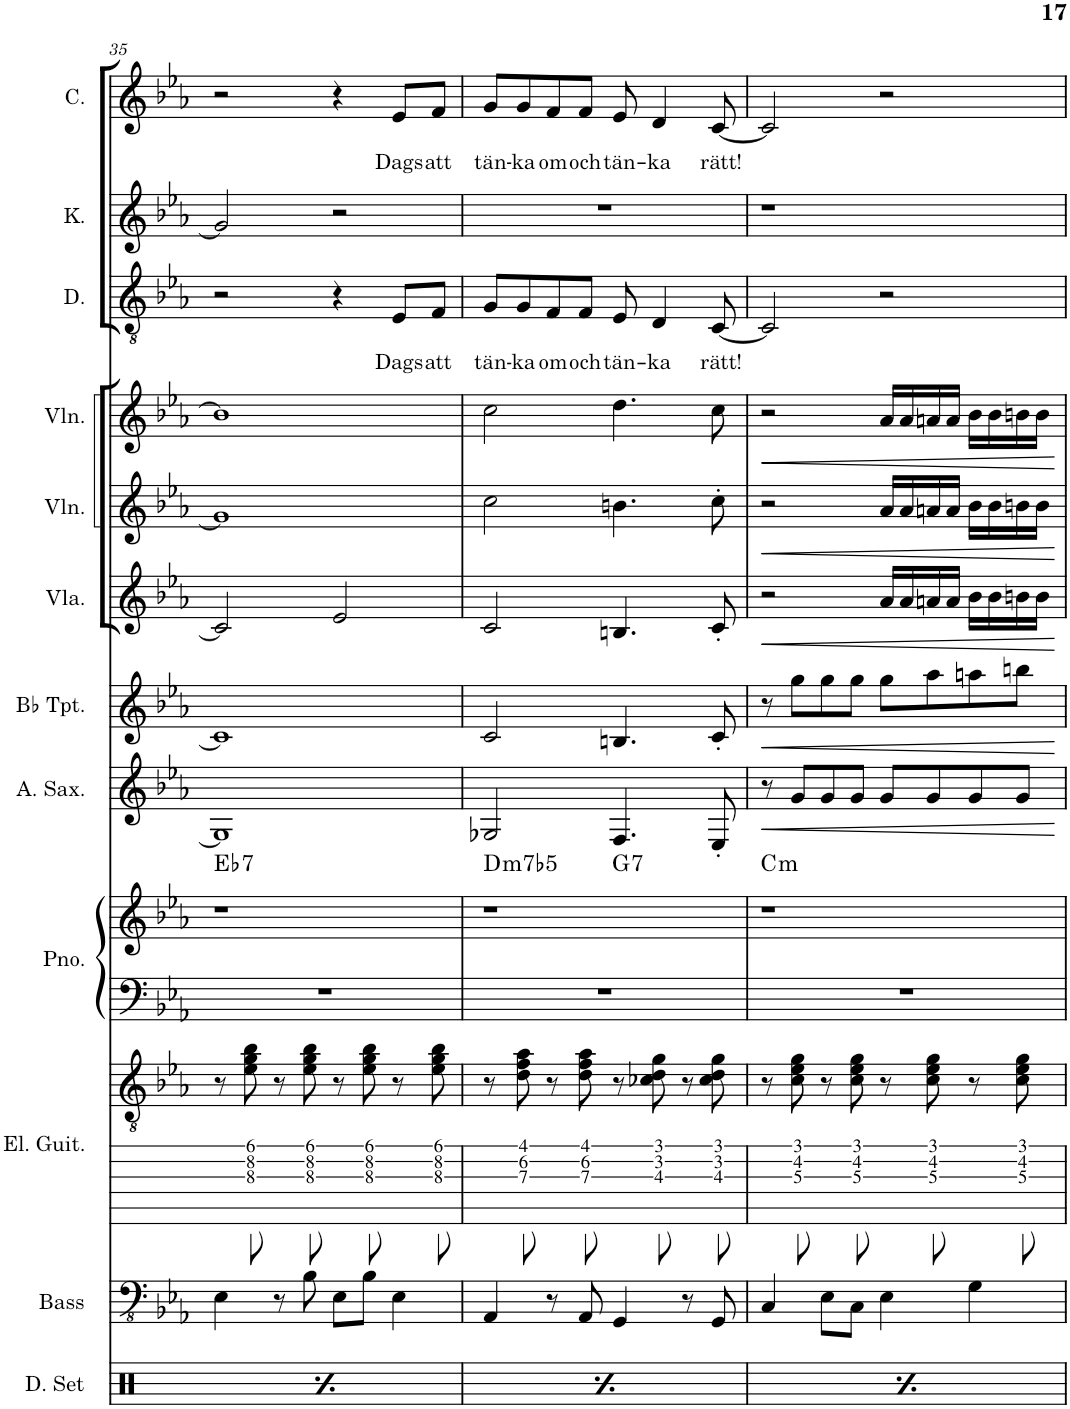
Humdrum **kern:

**kern	**kern	**kern	**kern	**kern	**kern	**harte	**kern	**dynam	**kern	**dynam	**kern	**dynam	**kern	**dynam	**kern	**dynam	**kern	**text	**kern	**kern	**text
*part12	*part11	*part10	*part10	*part9	*part9	*part9	*part8	*part8	*part7	*part7	*part6	*part6	*part5	*part5	*part4	*part4	*part3	*part3	*part2	*part1	*part1
*staff14	*staff13	*staff12	*staff11	*staff10	*staff9	*	*staff8	*staff8	*staff7	*staff7	*staff6	*staff6	*staff5	*staff5	*staff4	*staff4	*staff3	*staff3	*staff2	*staff1	*staff1
*I"Drumset	*I"Abborre	*I"Electric Guitar	*	*I"Piano	*	*	*I"Alto Saxophone	*	*I"Bb Trumpet	*	*I"Viola	*	*I"Violin	*	*I"Violin	*	*I"Charles	*	*I"Kate	*I"Charlotte	*
*I'D. Set	*	*I'El. Guit.	*	*I'Pno.	*	*	*I'A. Sax.	*	*I'Bb Tpt.	*	*I'Vla.	*	*I'Vln.	*	*I'Vln.	*	*	*	*I'K.	*I'C.	*
!!LO:PB:g=z
*clefX	*clefFv4	*	*clefGv2	*clefF4	*clefG2	*	*clefG2	*	*clefG2	*	*clefG2	*	*clefG2	*	*clefG2	*	*clefGv2	*	*clefG2	*clefG2	*
*	*	*	*	*	*	*	*ITrd5c9	*	*ITrd1c2	*	*	*	*	*	*	*	*	*	*	*	*
*k[]	*k[b-e-a-]	*k[b-e-a-]	*k[b-e-a-]	*k[b-e-a-]	*k[b-e-a-]	*	*k[b-e-a-]	*	*k[b-e-a-]	*	*k[b-e-a-]	*	*k[b-e-a-]	*	*k[b-e-a-]	*	*k[b-e-a-]	*	*k[b-e-a-]	*k[b-e-a-]	*
*M4/4	*M4/4	*M4/4	*M4/4	*M4/4	*M4/4	*	*M4/4	*	*M4/4	*	*M4/4	*	*M4/4	*	*M4/4	*	*M4/4	*	*M4/4	*M4/4	*
=35	=35	=35	=35	=35	=35	=35	=35	=35	=35	=35	=35	=35	=35	=35	=35	=35	=35	=35	=35	=35	=35
!	!	!	!	!	!	!LO:H:kt=7	!	!	!	!	!	!	!	!	!	!	!	!	!	!	!
4Rcc/	4EE-\	8r	8r	1r	1r	Eb:7	1G]	.	1c#]	.	2c#/]	.	1g]	.	1b-]	.	2r	.	2g/]	2r	.
.	.	8e-\ 8g\ 8b-\	8e-\ 8g\ 8b-\	.	.	.	.	.	.	.	.	.	.	.	.	.	.	.	.	.	.
!LO:N:head=diamond	!	!	!	!	!	!	!	!	!	!	!	!	!	!	!	!	!	!	!	!	!
4Rdd/	8r	8r	8r	.	.	.	.	.	.	.	.	.	.	.	.	.	.	.	.	.	.
.	8BB-\	8e-\ 8g\ 8b-\	8e-\ 8g\ 8b-\	.	.	.	.	.	.	.	.	.	.	.	.	.	.	.	.	.	.
4Rcc/	8EE-\L	8r	8r	.	.	.	.	.	.	.	2e-/	.	.	.	.	.	4r	.	2r	4r	.
.	8BB-\J	8e-\ 8g\ 8b-\	8e-\ 8g\ 8b-\	.	.	.	.	.	.	.	.	.	.	.	.	.	.	.	.	.	.
!LO:N:head=diamond	!	!	!	!	!	!	!	!	!	!	!	!	!	!	!	!	!	!LO:LY:b	!	!	!LO:LY:b
4Rdd/	4EE-\	8r	8r	.	.	.	.	.	.	.	.	.	.	.	.	.	8E-/L	Dags	.	8e-/L	Dags
!	!	!	!	!	!	!	!	!	!	!	!	!	!	!	!	!	!	!LO:LY:b	!	!	!LO:LY:b
.	.	8e-\ 8g\ 8b-\	8e-\ 8g\ 8b-\	.	.	.	.	.	.	.	.	.	.	.	.	.	8F/J	att	.	8f/J	att
=36	=36	=36	=36	=36	=36	=36	=36	=36	=36	=36	=36	=36	=36	=36	=36	=36	=36	=36	=36	=36	=36
!	!	!	!	!	!	!LO:H:kt=m7b5	!	!	!	!	!	!	!	!	!	!	!	!LO:LY:b	!	!	!LO:LY:b
*	*	*	*	*	*^	*	*	*	*	*	*	*	*	*	*	*	*	*	*	*	*
4Rcc/	4AAA-/	8r	8r	1r	1r	2ryy	D:hdim7	2G-X/	.	2c/	.	2c/	.	2cc\	.	2cc\	.	8G/L	tän-	1r	8g/L	tän-
!	!	!	!	!	!	!	!	!	!	!	!	!	!	!	!	!	!	!	!LO:LY:b	!	!	!LO:LY:b
.	.	8d\ 8f\ 8a-\	8d\ 8f\ 8a-\	.	.	.	.	.	.	.	.	.	.	.	.	.	.	8G/	-ka	.	8g/	-ka
!LO:N:head=diamond	!	!	!	!	!	!	!	!	!	!	!	!	!	!	!	!	!	!	!LO:LY:b	!	!	!LO:LY:b
4Rdd/	8r	8r	8r	.	.	.	.	.	.	.	.	.	.	.	.	.	.	8F/	om	.	8f/	om
!	!	!	!	!	!	!	!	!	!	!	!	!	!	!	!	!	!	!	!LO:LY:b	!	!	!LO:LY:b
.	8AAA-/	8d\ 8f\ 8a-\	8d\ 8f\ 8a-\	.	.	.	.	.	.	.	.	.	.	.	.	.	.	8F/J	och	.	8f/J	och
!	!	!	!	!	!	!	!LO:H:kt=7	!	!	!	!	!	!	!	!	!	!	!	!LO:LY:b	!	!	!LO:LY:b
4Rcc/	4GGG/	8r	8r	.	.	2ryy	G:7	4.F/	.	4.Bn/	.	4.Bn/	.	4.bn\	.	4.dd\	.	8E-/	tän-	.	8e-/	tän-
!	!	!	!	!	!	!	!	!	!	!	!	!	!	!	!	!	!	!	!LO:LY:b	!	!	!LO:LY:b
.	.	8c-X\ 8d\ 8g\	8c-X\ 8d\ 8g\	.	.	.	.	.	.	.	.	.	.	.	.	.	.	4D/	-ka	.	4d/	-ka
!LO:N:head=diamond	!	!	!	!	!	!	!	!	!	!	!	!	!	!	!	!	!	!	!	!	!	!
4Rdd/	8r	8r	8r	.	.	.	.	.	.	.	.	.	.	.	.	.	.	.	.	.	.	.
!	!	!	!	!	!	!	!	!	!	!	!	!	!	!	!	!	!	!	!LO:LY:b	!	!	!LO:LY:b
.	8GGG/	8c-\ 8d\ 8g\	8c-\ 8d\ 8g\	.	.	.	.	8E-'/	.	8c'/	.	8c'/	.	8cc'\	.	8cc\	.	[8C/	rätt!	.	[8c/	rätt!
=37	=37	=37	=37	=37	=37	=37	=37	=37	=37	=37	=37	=37	=37	=37	=37	=37	=37	=37	=37	=37	=37	=37
!	!	!	!	!	!	!	!LO:H:kt=m	!	!LO:HP:b	!	!LO:HP:b	!	!LO:HP:b	!	!LO:HP:b	!	!LO:HP:b	!	!	!	!	!
*	*	*	*	*	*v	*v	*	*	*	*	*	*	*	*	*	*	*	*	*	*	*	*
4Rcc/	4CC/	8r	8r	1r	1r	C:min	8r	<	8r	<	2r	<	2r	<	2r	<	2C/]	.	1r	2c/]	.
.	.	8c\ 8e-\ 8g\	8c\ 8e-\ 8g\	.	.	.	8g/L	.	8gg\L	.	.	.	.	.	.	.	.	.	.	.	.
!LO:N:head=diamond	!	!	!	!	!	!	!	!	!	!	!	!	!	!	!	!	!	!	!	!	!
4Rdd/	8EE-\L	8r	8r	.	.	.	8g/	.	8gg\	.	.	.	.	.	.	.	.	.	.	.	.
.	8CC\J	8c\ 8e-\ 8g\	8c\ 8e-\ 8g\	.	.	.	8g/J	.	8gg\J	.	.	.	.	.	.	.	.	.	.	.	.
4Rcc/	4EE-\	8r	8r	.	.	.	8g/L	.	8gg\L	.	16a-/LL	.	16a-/LL	.	16a-/LL	.	2r	.	.	2r	.
.	.	.	.	.	.	.	.	.	.	.	16a-/	.	16a-/	.	16a-/	.	.	.	.	.	.
.	.	8c\ 8e-\ 8g\	8c\ 8e-\ 8g\	.	.	.	8g/	.	8aa-\	.	16an/	.	16an/	.	16an/	.	.	.	.	.	.
.	.	.	.	.	.	.	.	.	.	.	16a/JJ	.	16a/JJ	.	16a/JJ	.	.	.	.	.	.
!LO:N:head=diamond	!	!	!	!	!	!	!	!	!	!	!	!	!	!	!	!	!	!	!	!	!
4Rdd/	4GG\	8r	8r	.	.	.	8g/	.	8aan\	.	16b-\LL	.	16b-\LL	.	16b-\LL	.	.	.	.	.	.
.	.	.	.	.	.	.	.	.	.	.	16b-\	.	16b-\	.	16b-\	.	.	.	.	.	.
.	.	8c\ 8e-\ 8g\	8c\ 8e-\ 8g\	.	.	.	8g/J	.	8bbn\J	.	16bn\	.	16bn\	.	16bn\	.	.	.	.	.	.
.	.	.	.	.	.	.	.	.	.	.	16b\JJ	.	16b\JJ	.	16b\JJ	.	.	.	.	.	.
.	.	.	.	.	.	.	.	[	.	[	.	[	.	[	.	[	.	.	.	.	.
=	=	=	=	=	=	=	=	=	=	=	=	=	=	=	=	=	=	=	=	=	=
*-	*-	*-	*-	*-	*-	*-	*-	*-	*-	*-	*-	*-	*-	*-	*-	*-	*-	*-	*-	*-	*-
